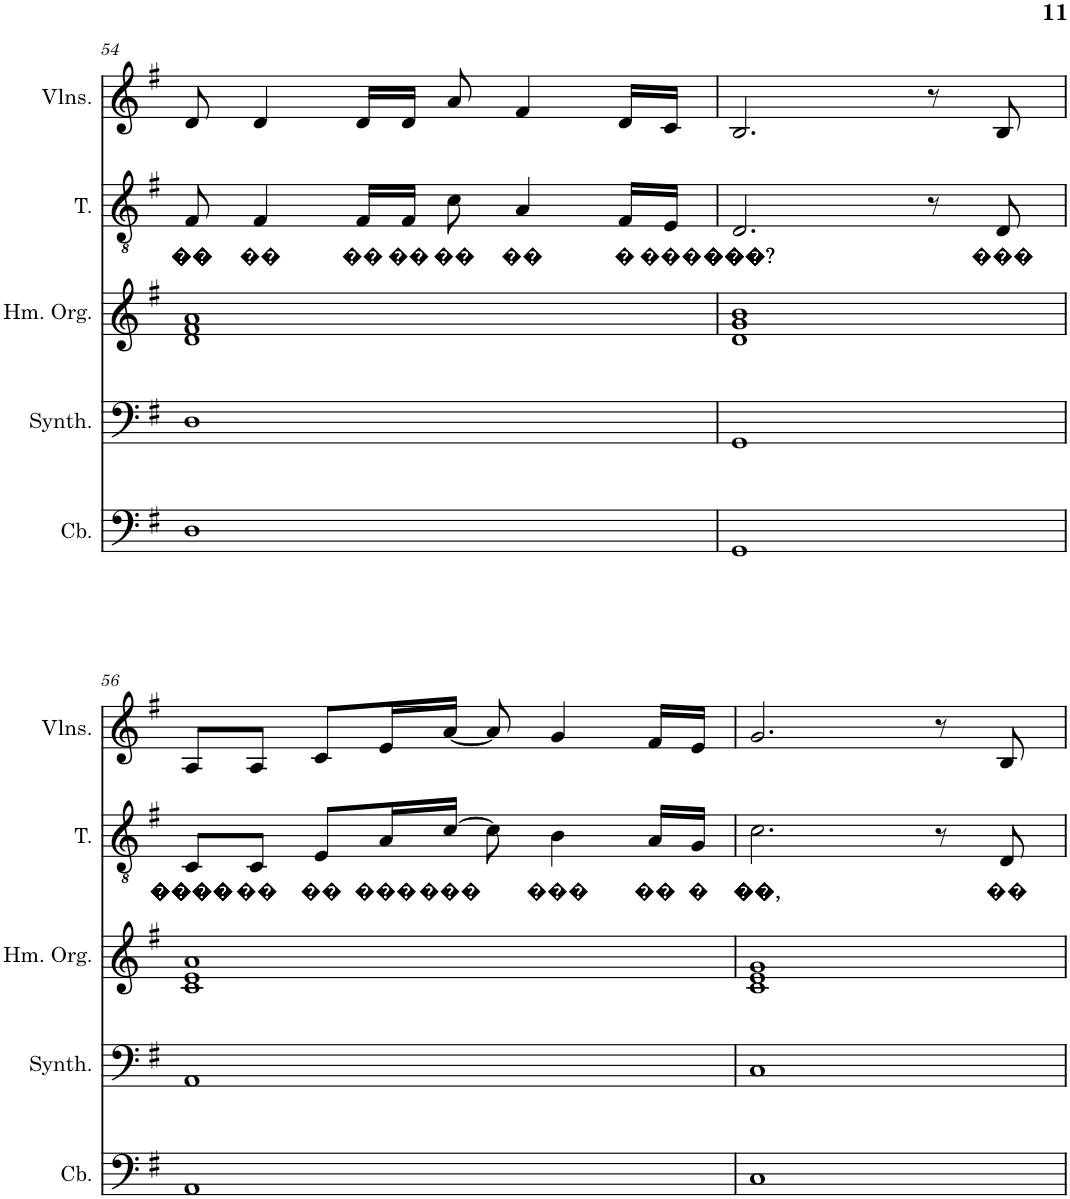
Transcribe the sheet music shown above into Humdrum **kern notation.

**kern	**kern	**kern	**kern	**text	**kern
*part5	*part4	*part3	*part2	*part2	*part1
*staff5	*staff4	*staff3	*staff2	*staff2	*staff1
*I"Contrabass	*I"Pad Synthesizer, PL	*I"Hammond Organ, PR	*I"Tenor, T/B	*	*I"Violins, S/A
*I'Cb.	*I'Synth.	*I'Hm. Org.	*I'T.	*	*I'Vlns.
!!LO:PB:g=z
*clefF4	*clefF4	*clefG2	*clefGv2	*	*clefG2
*Trd7c12	*	*	*	*	*
*k[f#]	*k[f#]	*k[f#]	*k[f#]	*	*k[f#]
*M4/4	*M4/4	*M4/4	*M4/4	*	*M4/4
=54	=54	=54	=54	=54	=54
!	!	!	!	!LO:LY:b	!
1D	1D	1d 1f# 1a	8F#/	��	8d/
!	!	!	!	!LO:LY:b	!
.	.	.	4F#/	��	4d/
!	!	!	!	!LO:LY:b	!
.	.	.	16F#/LL	��	16d/LL
!	!	!	!	!LO:LY:b	!
.	.	.	16F#/JJ	��	16d/JJ
!	!	!	!	!LO:LY:b	!
.	.	.	8c\	��	8a/
!	!	!	!	!LO:LY:b	!
.	.	.	4A/	��	4f#/
!	!	!	!	!LO:LY:b	!
.	.	.	16F#/LL	�	16d/LL
!	!	!	!	!LO:LY:b	!
.	.	.	16E/JJ	���	16c/JJ
=55	=55	=55	=55	=55	=55
!	!	!	!	!LO:LY:b	!
1GG	1GG	1d 1g 1b	2.D/	���?	2.B/
.	.	.	8r	.	8r
!	!	!	!	!LO:LY:b	!
.	.	.	8D/	���	8B/
!!LO:LB:g=z
=56	=56	=56	=56	=56	=56
!	!	!	!	!LO:LY:b	!
1AA	1AA	1c 1e 1a	8C/L	����	8A/L
!	!	!	!	!LO:LY:b	!
.	.	.	8C/J	��	8A/J
!	!	!	!	!LO:LY:b	!
.	.	.	8E/L	��	8c/L
!	!	!	!	!LO:LY:b	!
.	.	.	16A/L	���	16e/L
!	!	!	!	!LO:LY:b	!
.	.	.	[16c/JJ	���	[16a/JJ
.	.	.	8c\]	.	8a/]
!	!	!	!	!LO:LY:b	!
.	.	.	4B\	���	4g/
!	!	!	!	!LO:LY:b	!
.	.	.	16A/LL	��	16f#/LL
!	!	!	!	!LO:LY:b	!
.	.	.	16G/JJ	�	16e/JJ
=57	=57	=57	=57	=57	=57
!	!	!	!	!LO:LY:b	!
1C	1C	1c 1e 1g	2.c\	��,	2.g/
.	.	.	8r	.	8r
!	!	!	!	!LO:LY:b	!
.	.	.	8D/	��	8B/
=	=	=	=	=	=
*-	*-	*-	*-	*-	*-
